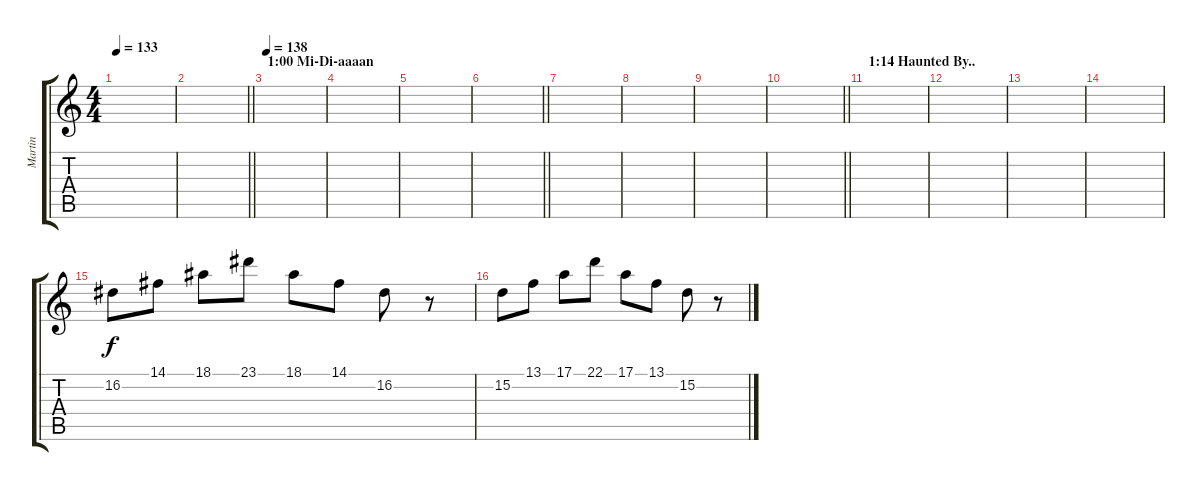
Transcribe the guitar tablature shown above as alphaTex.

\track ("Martin" "Martin") {instrument brightacousticpiano}
\staff {score tabs}
\tuning (E4 B3 G3 D3 A2 D2) {hide}
\ts (4 4)
\tempo 133
\clef g2
\ks c
|
\barLineRight lightlight
|
\section ("" "1:00 Mi-Di-aaaan")
\tempo 138
|
|
|
\barLineRight lightlight
|
|
|
|
\barLineRight lightlight
|
\section ("" "1:14 Haunted By..")
|
|
|
|
16.2.8{volume 14 instrument acousticgrandpiano} 14.1.8 18.1.8 23.1.8 18.1.8 14.1.8 16.2.8 r.8 |
15.2.8 13.1.8 17.1.8 22.1.8 17.1.8 13.1.8 15.2.8 r.8
